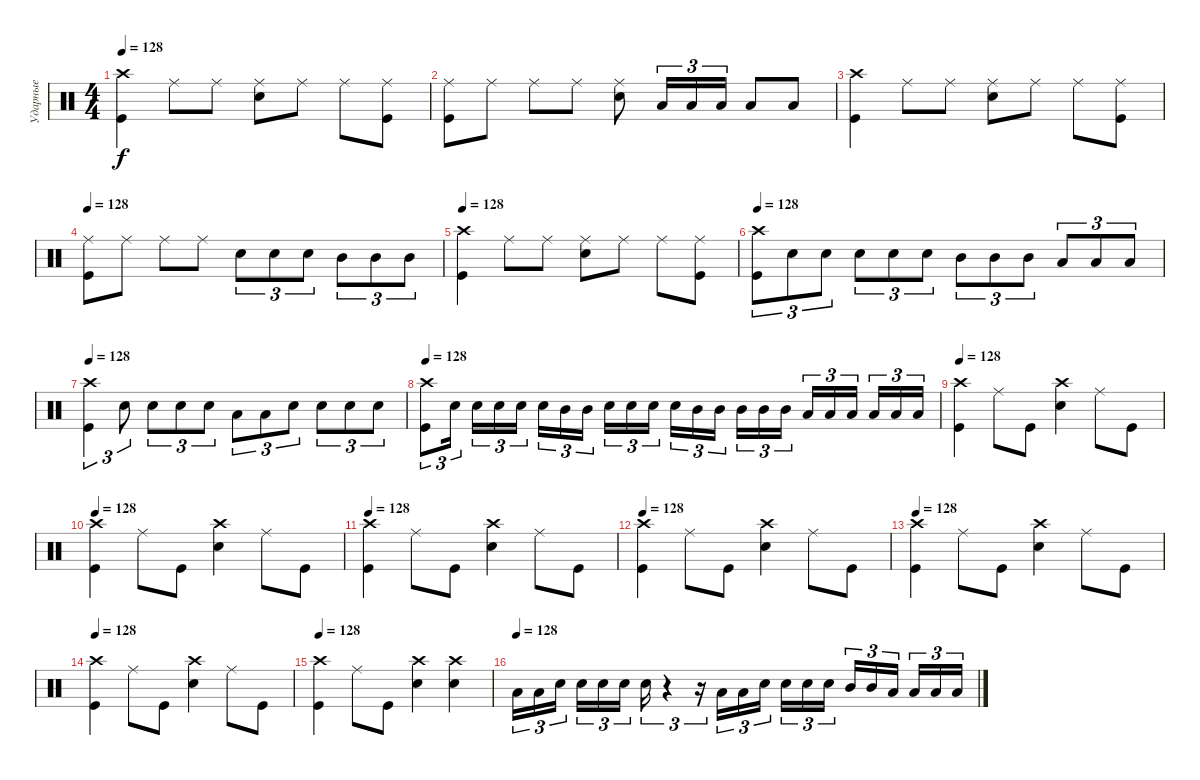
\track ("Ударные" "Ударные") {instrument percussion}
\staff {score}
\articulation defaults
\ts (4 4)
\tempo 128
\clef neutral
\ks c
("Crash high (hit)" "Kick (hit)").4{dy f} "Ride (middle)".8 "Ride (middle)".8 ("Ride (middle)" "Snare (hit) 2").8 "Ride (middle)".8 "Ride (middle)".8 ("Ride (middle)" "Kick (hit)").8 |
("Ride (middle)" "Kick (hit)").8 "Ride (middle)".8 "Ride (middle)".8 "Ride (middle)".8 ("Ride (middle)" "Snare (hit) 2").8 "Low Tom (hit)".16{tu (3 2)} "Low Tom (hit)".16{tu (3 2)} "Low Tom (hit)".16{tu (3 2)} "Low Tom (hit)".8 "Low Tom (hit)".8 |
("Crash high (hit)" "Kick (hit)").4 "Ride (middle)".8 "Ride (middle)".8 ("Ride (middle)" "Snare (hit) 2").8 "Ride (middle)".8 "Ride (middle)".8 ("Ride (middle)" "Kick (hit)").8 |
\tempo 128
("Ride (middle)" "Kick (hit)").8 "Ride (middle)".8 "Ride (middle)".8 "Ride (middle)".8 "Snare (hit) 2".8{tu (3 2)} "Snare (hit) 2".8{tu (3 2)} "Snare (hit) 2".8{tu (3 2)} "Mid Tom (hit)".8{tu (3 2)} "Mid Tom (hit)".8{tu (3 2)} "Mid Tom (hit)".8{tu (3 2)} |
\tempo 128
("Crash high (hit)" "Kick (hit)").4 "Ride (middle)".8 "Ride (middle)".8 ("Ride (middle)" "Snare (hit) 2").8 "Ride (middle)".8 "Ride (middle)".8 ("Ride (middle)" "Kick (hit)").8 |
\tempo 128
("Crash high (hit)" "Kick (hit)").8{tu (3 2)} "Snare (hit) 2".8{tu (3 2)} "Snare (hit) 2".8{tu (3 2)} "Snare (hit) 2".8{tu (3 2)} "Snare (hit) 2".8{tu (3 2)} "Snare (hit) 2".8{tu (3 2)} "Mid Tom (hit)".8{tu (3 2)} "Mid Tom (hit)".8{tu (3 2)} "Mid Tom (hit)".8{tu (3 2)} "Low Tom (hit)".8{tu (3 2)} "Low Tom (hit)".8{tu (3 2)} "Low Tom (hit)".8{tu (3 2)} |
\tempo 128
("Crash high (hit)" "Kick (hit)").4{tu (3 2)} "Snare (hit) 2".8{tu (3 2)} "Snare (hit) 2".8{tu (3 2)} "Snare (hit) 2".8{tu (3 2)} "Snare (hit) 2".8{tu (3 2)} "Low Tom (hit)".8{tu (3 2)} "Low Tom (hit)".8{tu (3 2)} "Snare (hit) 2".8{tu (3 2)} "Snare (hit) 2".8{tu (3 2)} "Snare (hit) 2".8{tu (3 2)} "Snare (hit) 2".8{tu (3 2)} |
\tempo 128
("Crash high (hit)" "Kick (hit)").8{tu (3 2)} "Snare (hit) 2".16{tu (3 2) beam splitsecondary} "Snare (hit) 2".16{tu (3 2)} "Snare (hit) 2".16{tu (3 2)} "Snare (hit) 2".16{tu (3 2)} "Snare (hit) 2".16{tu (3 2)} "Mid Tom (hit)".16{tu (3 2)} "Mid Tom (hit)".16{tu (3 2) beam splitsecondary} "Snare (hit) 2".16{tu (3 2)} "Snare (hit) 2".16{tu (3 2)} "Snare (hit) 2".16{tu (3 2)} "Snare (hit) 2".16{tu (3 2)} "Mid Tom (hit)".16{tu (3 2)} "Mid Tom (hit)".16{tu (3 2) beam splitsecondary} "Mid Tom (hit)".16{tu (3 2)} "Mid Tom (hit)".16{tu (3 2)} "Mid Tom (hit)".16{tu (3 2)} "Low Tom (hit)".16{tu (3 2)} "Low Tom (hit)".16{tu (3 2)} "Low Tom (hit)".16{tu (3 2) beam splitsecondary} "Low Tom (hit)".16{tu (3 2)} "Low Tom (hit)".16{tu (3 2)} "Low Tom (hit)".16{tu (3 2)} |
\tempo 128
("Crash high (hit)" "Kick (hit)").4 "Ride (middle)".8 "Kick (hit)".8 ("Crash high (hit)" "Snare (hit) 2").4 "Ride (middle)".8 "Kick (hit)".8 |
\tempo 128
("Crash high (hit)" "Kick (hit)").4 "Ride (middle)".8 "Kick (hit)".8 ("Crash high (hit)" "Snare (hit) 2").4 "Ride (middle)".8 "Kick (hit)".8 |
\tempo 128
("Crash high (hit)" "Kick (hit)").4 "Ride (middle)".8 "Kick (hit)".8 ("Crash high (hit)" "Snare (hit) 2").4 "Ride (middle)".8 "Kick (hit)".8 |
\tempo 128
("Crash high (hit)" "Kick (hit)").4 "Ride (middle)".8 "Kick (hit)".8 ("Crash high (hit)" "Snare (hit) 2").4 "Ride (middle)".8 "Kick (hit)".8 |
\tempo 128
("Crash high (hit)" "Kick (hit)").4 "Ride (middle)".8 "Kick (hit)".8 ("Crash high (hit)" "Snare (hit) 2").4 "Ride (middle)".8 "Kick (hit)".8 |
\tempo 128
("Crash high (hit)" "Kick (hit)").4 "Ride (middle)".8 "Kick (hit)".8 ("Crash high (hit)" "Snare (hit) 2").4 "Ride (middle)".8 "Kick (hit)".8 |
\tempo 128
("Crash high (hit)" "Kick (hit)").4 "Ride (middle)".8 "Kick (hit)".8 ("Crash high (hit)" "Snare (hit) 2").4 ("Crash high (hit)" "Snare (hit) 2").4 |
\tempo (128)
"Low Tom (hit)".16{tu (3 2)} "Low Tom (hit)".16{tu (3 2)} "Snare (hit) 2".16{tu (3 2) beam splitsecondary} "Snare (hit) 2".16{tu (3 2)} "Snare (hit) 2".16{tu (3 2)} "Snare (hit) 2".16{tu (3 2)} "Snare (hit) 2".16{tu (3 2)} r.4{tu (3 2)} r.16{tu (3 2)} "Low Tom (hit)".16{tu (3 2)} "Low Tom (hit)".16{tu (3 2)} "Snare (hit) 2".16{tu (3 2) beam splitsecondary} "Snare (hit) 2".16{tu (3 2)} "Snare (hit) 2".16{tu (3 2)} "Snare (hit) 2".16{tu (3 2)} "Mid Tom (hit)".16{tu (3 2)} "Mid Tom (hit)".16{tu (3 2)} "Low Tom (hit)".16{tu (3 2) beam splitsecondary} "Low Tom (hit)".16{tu (3 2)} "Low Tom (hit)".16{tu (3 2)} "Low Tom (hit)".16{tu (3 2)}
